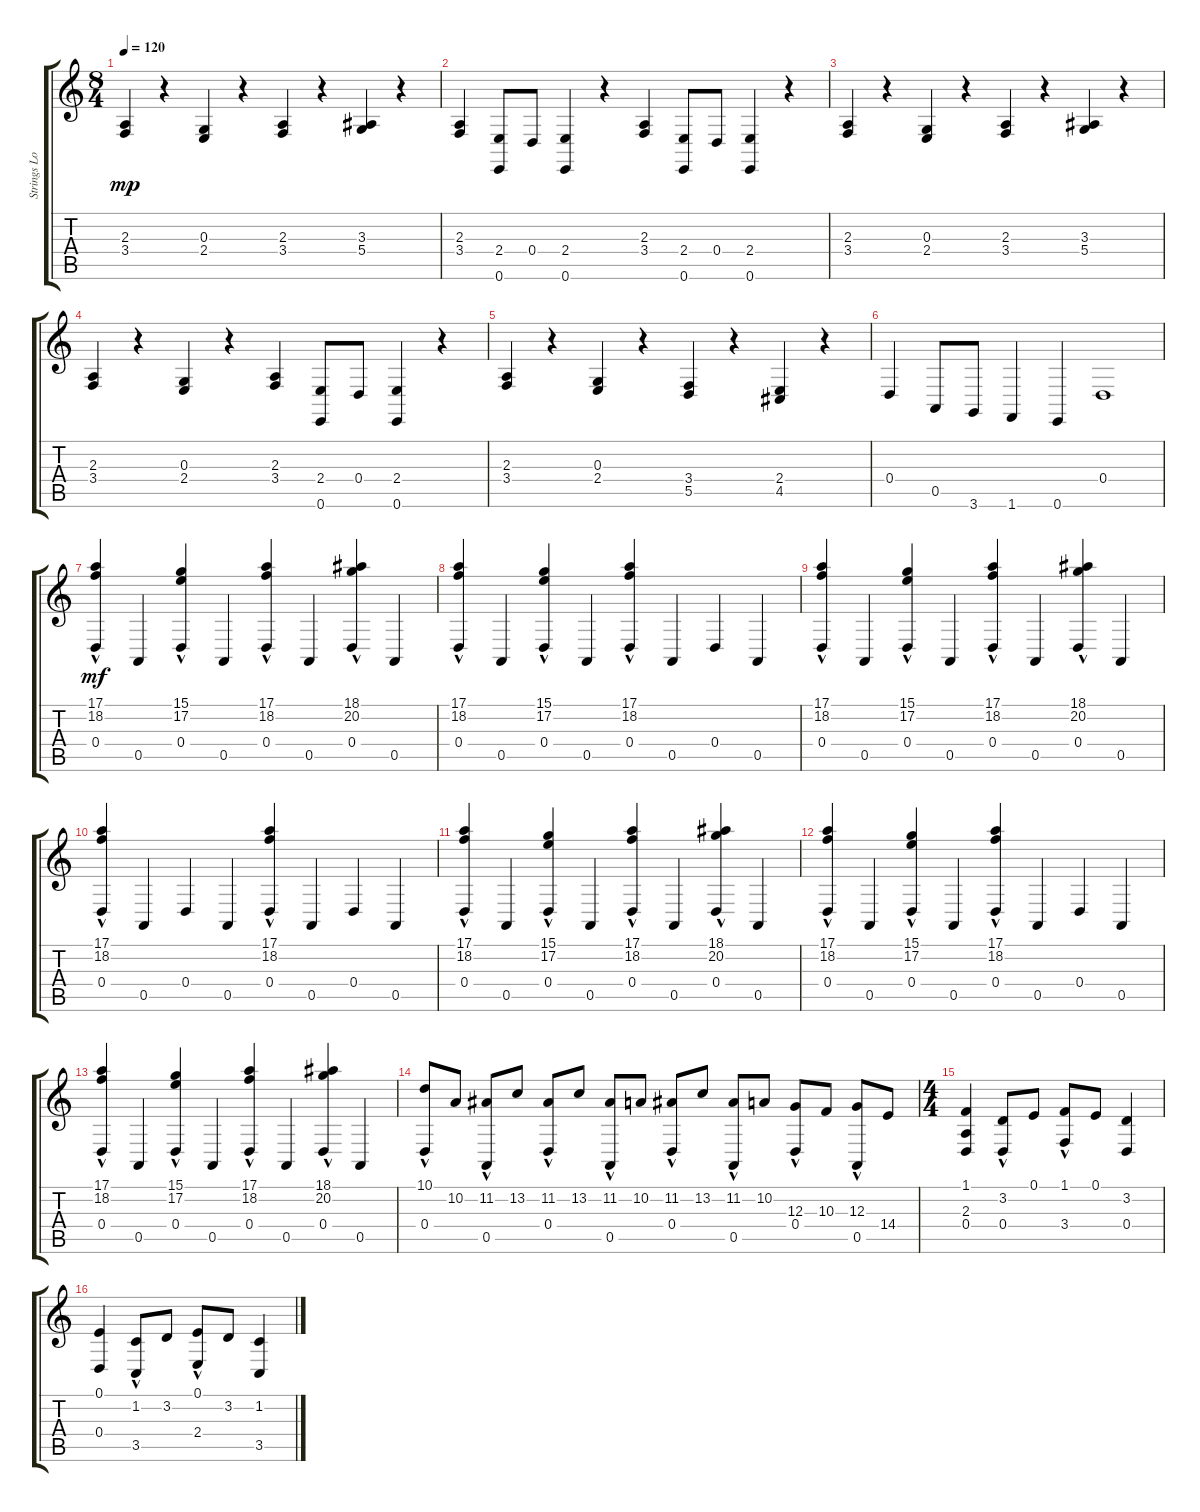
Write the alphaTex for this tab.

\track ("Strings Lower" "Strings Lo") {instrument stringensemble1}
\staff {score tabs}
\tuning (E4 B3 G3 D3 A2 E2) {hide}
\ts (8 4)
\tempo 120
\clef g2
\ks c
(2.3 3.4).4{dy mp} r.4 (0.3 2.4).4 r.4 (2.3 3.4).4 r.4 (3.3 5.4).4 r.4 |
(2.3 3.4).4 (2.4 0.6).8 0.4.8 (2.4 0.6).4 r.4 (2.3 3.4).4 (2.4 0.6).8 0.4.8 (2.4 0.6).4 r.4 |
(2.3 3.4).4 r.4 (0.3 2.4).4 r.4 (2.3 3.4).4 r.4 (3.3 5.4).4 r.4 |
(2.3 3.4).4 r.4 (0.3 2.4).4 r.4 (2.3 3.4).4 (2.4 0.6).8 0.4.8 (2.4 0.6).4 r.4 |
(2.3 3.4).4 r.4 (0.3 2.4).4 r.4 (3.4 5.5).4 r.4 (2.4 4.5).4 r.4 |
0.4.4 0.5.8 3.6.8 1.6.4 0.6.4 0.4.1 |
(17.1{hac} 18.2{hac} 0.4{hac}).4{dy mf} 0.5.4 (15.1{hac} 17.2{hac} 0.4{hac}).4 0.5.4 (17.1{hac} 18.2{hac} 0.4{hac}).4 0.5.4 (18.1{hac} 20.2{hac} 0.4{hac}).4 0.5.4 |
(17.1{hac} 18.2{hac} 0.4{hac}).4 0.5.4 (15.1{hac} 17.2{hac} 0.4{hac}).4 0.5.4 (17.1{hac} 18.2{hac} 0.4{hac}).4 0.5.4 0.4.4 0.5.4 |
(17.1{hac} 18.2{hac} 0.4{hac}).4 0.5.4 (15.1{hac} 17.2{hac} 0.4{hac}).4 0.5.4 (17.1{hac} 18.2{hac} 0.4{hac}).4 0.5.4 (18.1{hac} 20.2{hac} 0.4{hac}).4 0.5.4 |
(17.1{hac} 18.2{hac} 0.4{hac}).4 0.5.4 0.4.4 0.5.4 (17.1{hac} 18.2{hac} 0.4{hac}).4 0.5.4 0.4.4 0.5.4 |
(17.1{hac} 18.2{hac} 0.4{hac}).4 0.5.4 (15.1{hac} 17.2{hac} 0.4{hac}).4 0.5.4 (17.1{hac} 18.2{hac} 0.4{hac}).4 0.5.4 (18.1{hac} 20.2{hac} 0.4{hac}).4 0.5.4 |
(17.1{hac} 18.2{hac} 0.4{hac}).4 0.5.4 (15.1{hac} 17.2{hac} 0.4{hac}).4 0.5.4 (17.1{hac} 18.2{hac} 0.4{hac}).4 0.5.4 0.4.4 0.5.4 |
(17.1{hac} 18.2{hac} 0.4{hac}).4 0.5.4 (15.1{hac} 17.2{hac} 0.4{hac}).4 0.5.4 (17.1{hac} 18.2{hac} 0.4{hac}).4 0.5.4 (18.1{hac} 20.2{hac} 0.4{hac}).4 0.5.4 |
(10.1 0.4{hac}).8 10.2.8 (11.2 0.5{hac}).8 13.2.8 (11.2 0.4{hac}).8 13.2.8 (11.2 0.5{hac}).8 10.2.8 (11.2 0.4{hac}).8 13.2.8 (11.2 0.5{hac}).8 10.2.8 (12.3 0.4{hac}).8 10.3.8 (12.3 0.5{hac}).8 14.4.8 |
\ts (4 4)
(1.1 2.3 0.4).4 (3.2{hac} 0.4{hac}).8 0.1.8 (1.1{hac} 3.4{hac}).8 0.1.8 (3.2 0.4).4 |
(0.1 0.4).4 (1.2{hac} 3.5{hac}).8 3.2.8 (0.1{hac} 2.4{hac}).8 3.2.8 (1.2 3.5).4
